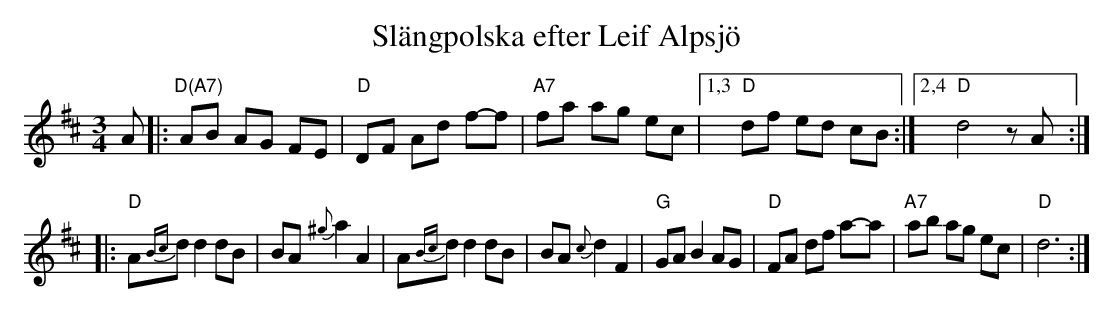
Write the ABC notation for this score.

X:1
T: Sl\"angpolska efter Leif Alpsj\"o
M: 3/4
L: 1/8
K: D
A \
|: "D(A7)"AB AG FE \
| "D"DF Ad f-f \
| "A7"fa ag ec \
|1,3 "D"df ed cB \
:|2,4 "D"d4 zA :|
|: "D"A{Bc}d d2 dB \
| BA {^g}a2 A2 \
| A{Bc}d d2 dB \
| BA {c}d2 F2 \
| "G"GA B2 AG \
| "D"FA df a-a \
| "A7"ab ag ec \
| "D"d6 :|
